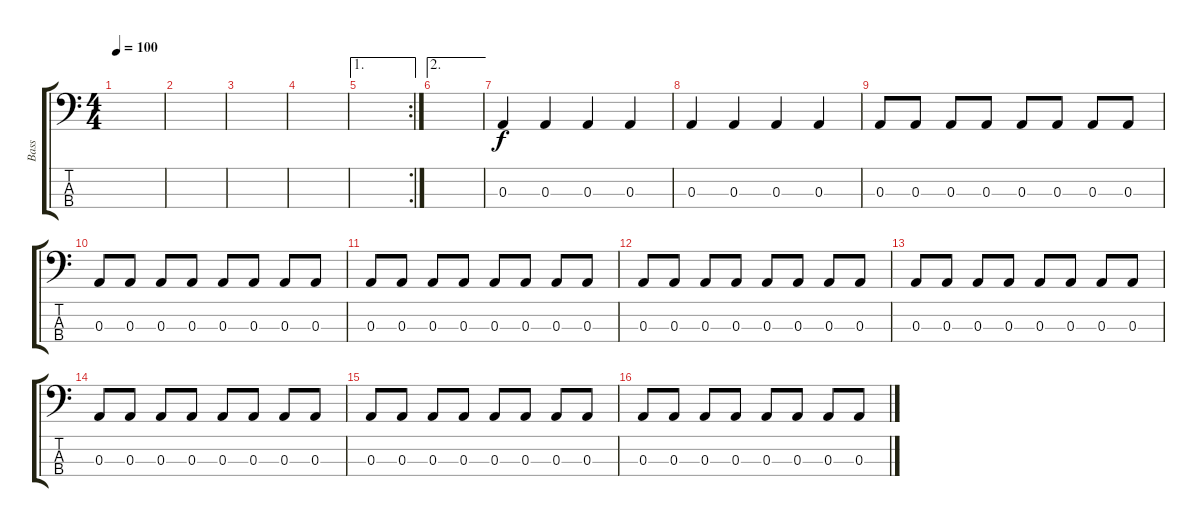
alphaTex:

\track ("Bass" "Bass") {instrument electricbasspick}
\staff {score tabs}
\tuning (G2 D2 A1 E1) {hide}
\ts (4 4)
\tempo 100
\clef f4
\ks c
|
|
|
|
\ae 1
\rc 2
|
\ae 2
|
0.3.4 0.3.4 0.3.4 0.3.4 |
0.3.4 0.3.4 0.3.4 0.3.4 |
0.3.8 0.3.8 0.3.8 0.3.8 0.3.8 0.3.8 0.3.8 0.3.8 |
0.3.8 0.3.8 0.3.8 0.3.8 0.3.8 0.3.8 0.3.8 0.3.8 |
0.3.8 0.3.8 0.3.8 0.3.8 0.3.8 0.3.8 0.3.8 0.3.8 |
0.3.8 0.3.8 0.3.8 0.3.8 0.3.8 0.3.8 0.3.8 0.3.8 |
0.3.8 0.3.8 0.3.8 0.3.8 0.3.8 0.3.8 0.3.8 0.3.8 |
0.3.8 0.3.8 0.3.8 0.3.8 0.3.8 0.3.8 0.3.8 0.3.8 |
0.3.8 0.3.8 0.3.8 0.3.8 0.3.8 0.3.8 0.3.8 0.3.8 |
0.3.8 0.3.8 0.3.8 0.3.8 0.3.8 0.3.8 0.3.8 0.3.8
